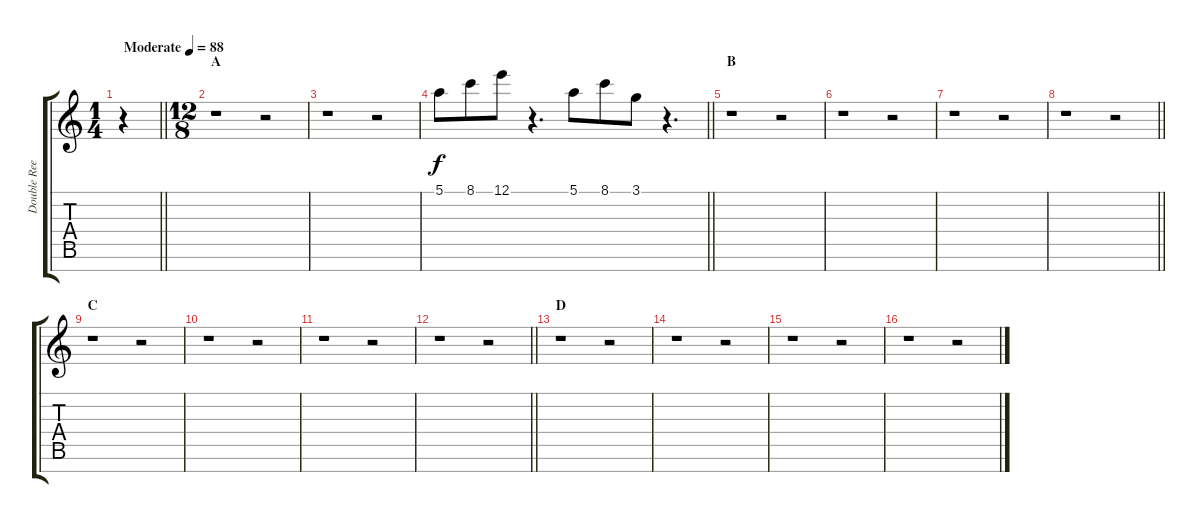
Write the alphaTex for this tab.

\track ("Double Reed" "Double Ree") {instrument musicbox}
\staff {score tabs}
\tuning (E5 B4 G4 D4 A3 E3 B2) {hide}
\ts (1 4)
\tempo (88 "Moderate")
\clef g2
\barLineRight lightlight
\ks c
r.4{dy f instrument musicbox} |
\ts (12 8)
\section ("" "A")
r.1 r.2 |
r.1 r.2 |
\barLineRight lightlight
5.1.8 8.1.8 12.1.8 r.4{d} 5.1.8 8.1.8 3.1.8 r.4{d} |
\section ("" "B")
r.1 r.2 |
r.1 r.2 |
r.1 r.2 |
\barLineRight lightlight
r.1 r.2 |
\section ("" "C")
r.1 r.2 |
r.1 r.2 |
r.1 r.2 |
\barLineRight lightlight
r.1 r.2 |
\section ("" "D")
r.1 r.2 |
r.1 r.2 |
r.1 r.2 |
r.1 r.2
